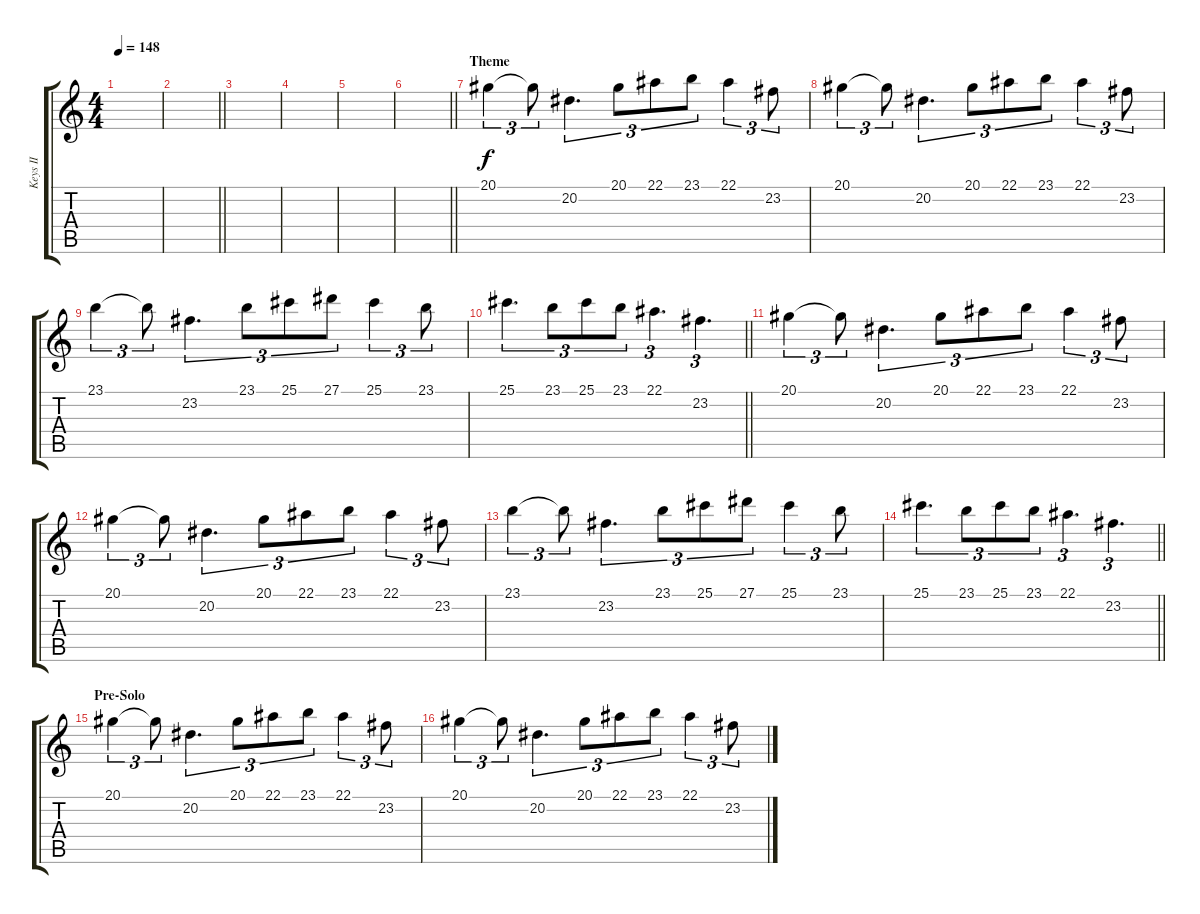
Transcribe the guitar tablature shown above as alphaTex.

\track ("Keys II" "Keys II") {instrument piccolo}
\staff {score tabs}
\tuning (C4 G3 Eb3 Bb2 F2 C2) {hide}
\ts (4 4)
\tempo 148
\clef g2
\ks c
|
\barLineRight lightlight
|
\section ("" "")
|
|
|
\barLineRight lightlight
|
\section ("" "Theme")
20.1.4{tu (3 2)} 20.1{t}.8{tu (3 2)} 20.2.4{d tu (3 2)} 20.1.8{tu (3 2)} 22.1.8{tu (3 2)} 23.1.8{tu (3 2)} 22.1.4{tu (3 2)} 23.2.8{tu (3 2)} |
20.1.4{tu (3 2)} 20.1{t}.8{tu (3 2)} 20.2.4{d tu (3 2)} 20.1.8{tu (3 2)} 22.1.8{tu (3 2)} 23.1.8{tu (3 2)} 22.1.4{tu (3 2)} 23.2.8{tu (3 2)} |
23.1.4{tu (3 2)} 23.1{t}.8{tu (3 2)} 23.2.4{d tu (3 2)} 23.1.8{tu (3 2)} 25.1.8{tu (3 2)} 27.1.8{tu (3 2)} 25.1.4{tu (3 2)} 23.1.8{tu (3 2)} |
\barLineRight lightlight
25.1.4{d tu (3 2)} 23.1.8{tu (3 2)} 25.1.8{tu (3 2)} 23.1.8{tu (3 2)} 22.1.4{d tu (3 2)} 23.2.4{d tu (3 2)} |
\section ("" "")
20.1.4{tu (3 2)} 20.1{t}.8{tu (3 2)} 20.2.4{d tu (3 2)} 20.1.8{tu (3 2)} 22.1.8{tu (3 2)} 23.1.8{tu (3 2)} 22.1.4{tu (3 2)} 23.2.8{tu (3 2)} |
20.1.4{tu (3 2)} 20.1{t}.8{tu (3 2)} 20.2.4{d tu (3 2)} 20.1.8{tu (3 2)} 22.1.8{tu (3 2)} 23.1.8{tu (3 2)} 22.1.4{tu (3 2)} 23.2.8{tu (3 2)} |
23.1.4{tu (3 2)} 23.1{t}.8{tu (3 2)} 23.2.4{d tu (3 2)} 23.1.8{tu (3 2)} 25.1.8{tu (3 2)} 27.1.8{tu (3 2)} 25.1.4{tu (3 2)} 23.1.8{tu (3 2)} |
\barLineRight lightlight
25.1.4{d tu (3 2)} 23.1.8{tu (3 2)} 25.1.8{tu (3 2)} 23.1.8{tu (3 2)} 22.1.4{d tu (3 2)} 23.2.4{d tu (3 2)} |
\section ("" "Pre-Solo")
20.1.4{tu (3 2)} 20.1{t}.8{tu (3 2)} 20.2.4{d tu (3 2)} 20.1.8{tu (3 2)} 22.1.8{tu (3 2)} 23.1.8{tu (3 2)} 22.1.4{tu (3 2)} 23.2.8{tu (3 2)} |
20.1.4{tu (3 2)} 20.1{t}.8{tu (3 2)} 20.2.4{d tu (3 2)} 20.1.8{tu (3 2)} 22.1.8{tu (3 2)} 23.1.8{tu (3 2)} 22.1.4{tu (3 2)} 23.2.8{tu (3 2)}
